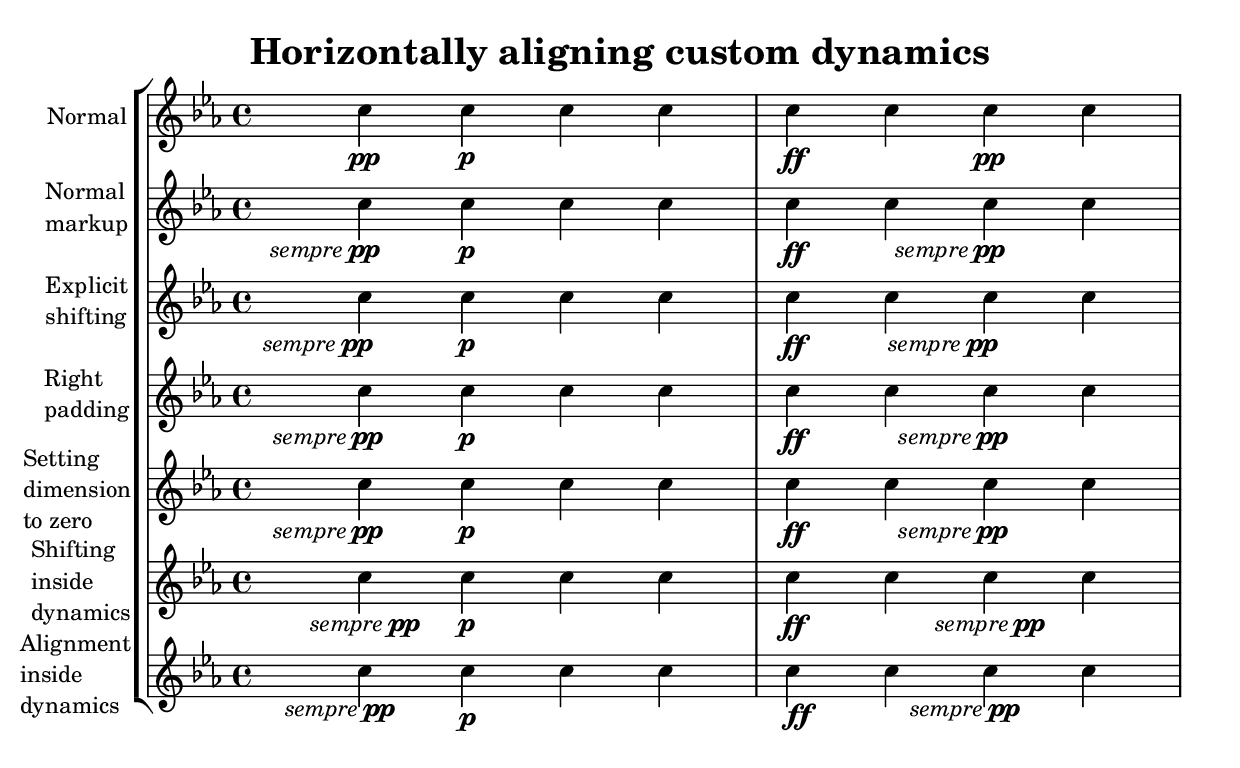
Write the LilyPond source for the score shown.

%% Do not edit this file; it is automatically
%% generated from LSR http://lsr.dsi.unimi.it
%% This file is in the public domain.
\version "2.13.4"

\header {
  lsrtags = "expressive-marks, tweaks-and-overrides"

  texidoc = "
Some dynamic expressions involve additional text, like \"sempre pp\".
Since lilypond aligns all dynamics centered on the note, the \\pp would
be displayed way after the note it applies to.

To correctly align the \"sempre \\pp\" horizontally, so that it is
aligned as if it were only the \\pp, there are several approaches:

* Simply use @code{\\once\\override DynamicText #'X-offset = #-9.2}
before the note with the dynamics to manually shift it to the correct
position. Drawback: This has to be done manually each time you use that
dynamic markup... * Add some padding (@code{#:hspace 7.1}) into the
definition of your custom dynamic mark, so that after lilypond
center-aligns it, it is already correctly aligned. Drawback: The
padding really takes up that space and does not allow any other markup
or dynamics to be shown in that position.

* Shift the dynamic script @code{\\once\\override ... #'X-offset = ..}.
Drawback: @code{\\once\\override} is needed for every invocation!

* Set the dimensions of the additional text to 0 (using
@code{#:with-dimensions '(0 . 0) '(0 . 0)}). Drawback: To lilypond
\"sempre\" has no extent, so it might put other stuff there and create
collisions (which are not detected by the collision dection!). Also,
there seems to be some spacing, so it's not exactly the same alignment
as without the additional text

* Add an explicit shifting directly inside the scheme function for the
dynamic-script.

* Set an explicit alignment inside the dynamic-script. By default, this
won't have any effect, only if one sets X-offset! Drawback: One needs
to set @code{DynamicText #'X-offset}, which will apply to all dynamic
texts! Also, it is aligned at the right edge of the additional text,
not at the center of pp.




"
  doctitle = "Horizontally aligning custom dynamics (e.g. \"sempre pp\", \"piu f\", \"subito p\")"
} % begin verbatim

\header { title = "Horizontally aligning custom dynamics" }

\paper { ragged-right = ##f }

% Solution 1: Using a simple markup with a particular halign value
% Drawback: It's a markup, not a dynamic command, so \dynamicDown
%           etc. will have no effect
semppMarkup = \markup { \halign #1.4 \italic "sempre" \dynamic "pp" }

% Solution 2: Using a dynamic script & shifting with
%             \once \override ... #'X-offset = ..
% Drawback: \once \override needed for every invocation
semppK =
#(make-dynamic-script
  (markup #:line
	  (#:normal-text
	   #:italic "sempre"
	   #:dynamic "pp")))

% Solution 3: Padding the dynamic script so the center-alignment
%             puts it at the correct position
% Drawback: the padding really reserves the space, nothing else can be there
semppT =
#(make-dynamic-script
  (markup #:line
	  (#:normal-text
	   #:italic "sempre"
	   #:dynamic "pp"
	   #:hspace 7.1)))

% Solution 4: Dynamic, setting the dimensions of the additional text to 0
% Drawback: To lilypond "sempre" has no extent, so it might put
%           other stuff there => collisions
% Drawback: Also, there seems to be some spacing, so it's not exactly the
%           same alignment as without the additional text
semppM =
#(make-dynamic-script
  (markup #:line (#:with-dimensions '(0 . 0) '(0 . 0)
   #:right-align #:normal-text #:italic "sempre" #:dynamic "pp")))

% Solution 5: Dynamic with explicit shifting inside the scheme function
semppG =
#(make-dynamic-script
  (markup
    #:hspace 0 #:translate '(-18.85 . 0)
    #:line( #:normal-text #:italic "sempre" #:dynamic "pp")))

% Solution 6: Dynamic with explicit alignment. This has only effect, if one sets X-offset!
% Drawback: One needs to set DynamicText #'X-offset!
% Drawback: Aligned at the right edge of the additional text, not at the center of pp
semppMII =
#(make-dynamic-script (markup #:line(#:right-align
  #:normal-text #:italic "sempre" #:dynamic "pp")))

\context StaffGroup <<
  \context Staff = "s" <<
    \set Staff.instrumentName = "Normal"
    \relative c'' {
      \key es \major
      c4\pp c\p c c | c\ff c c\pp c
    }
  >>
  \context Staff = "sMarkup" <<
    \set Staff.instrumentName = \markup \column { Normal markup }
    \relative c'' {
      \key es \major
      c4-\semppMarkup c\p c c | c\ff c c-\semppMarkup c
    }
  >>
  \context Staff = "sK" <<
    \set Staff.instrumentName = \markup \column { Explicit shifting }
    \relative c'' {
      \key es \major
      \once \override DynamicText #'X-offset = #-9.2
      c4\semppK c\p c c
      c4\ff c
      \once \override DynamicText #'X-offset = #-9.2
      c4\semppK c
    }
  >>
  \context Staff = "sT" <<
    \set Staff.instrumentName = \markup \column { Right padding }
    \relative c'' {
      \key es \major
      c4\semppT c\p c c | c\ff c c\semppT c
    }
  >>
  \context Staff = "sM" <<
    \set Staff.instrumentName = \markup \column { Setting dimension "to zero" }
    \relative c'' {
      \key es \major
      c4\semppM c\p c c | c\ff c c\semppM c
    }
  >>
  \context Staff = "sG" <<
    \set Staff.instrumentName = \markup \column { Shifting inside dynamics }
    \relative c'' {
      \key es \major
      c4\semppG c\p c c | c\ff c c\semppG c
    }
  >>
  \context Staff = "sMII" <<
    \set Staff.instrumentName = \markup \column { Alignment inside dynamics }
    \relative c'' {
      \key es \major
      % Setting to ##f (false) gives the same result
      \override DynamicText #'X-offset = #0
      c4\semppMII c\p c c | c\ff c c\semppMII c
    }
  >>
>>
